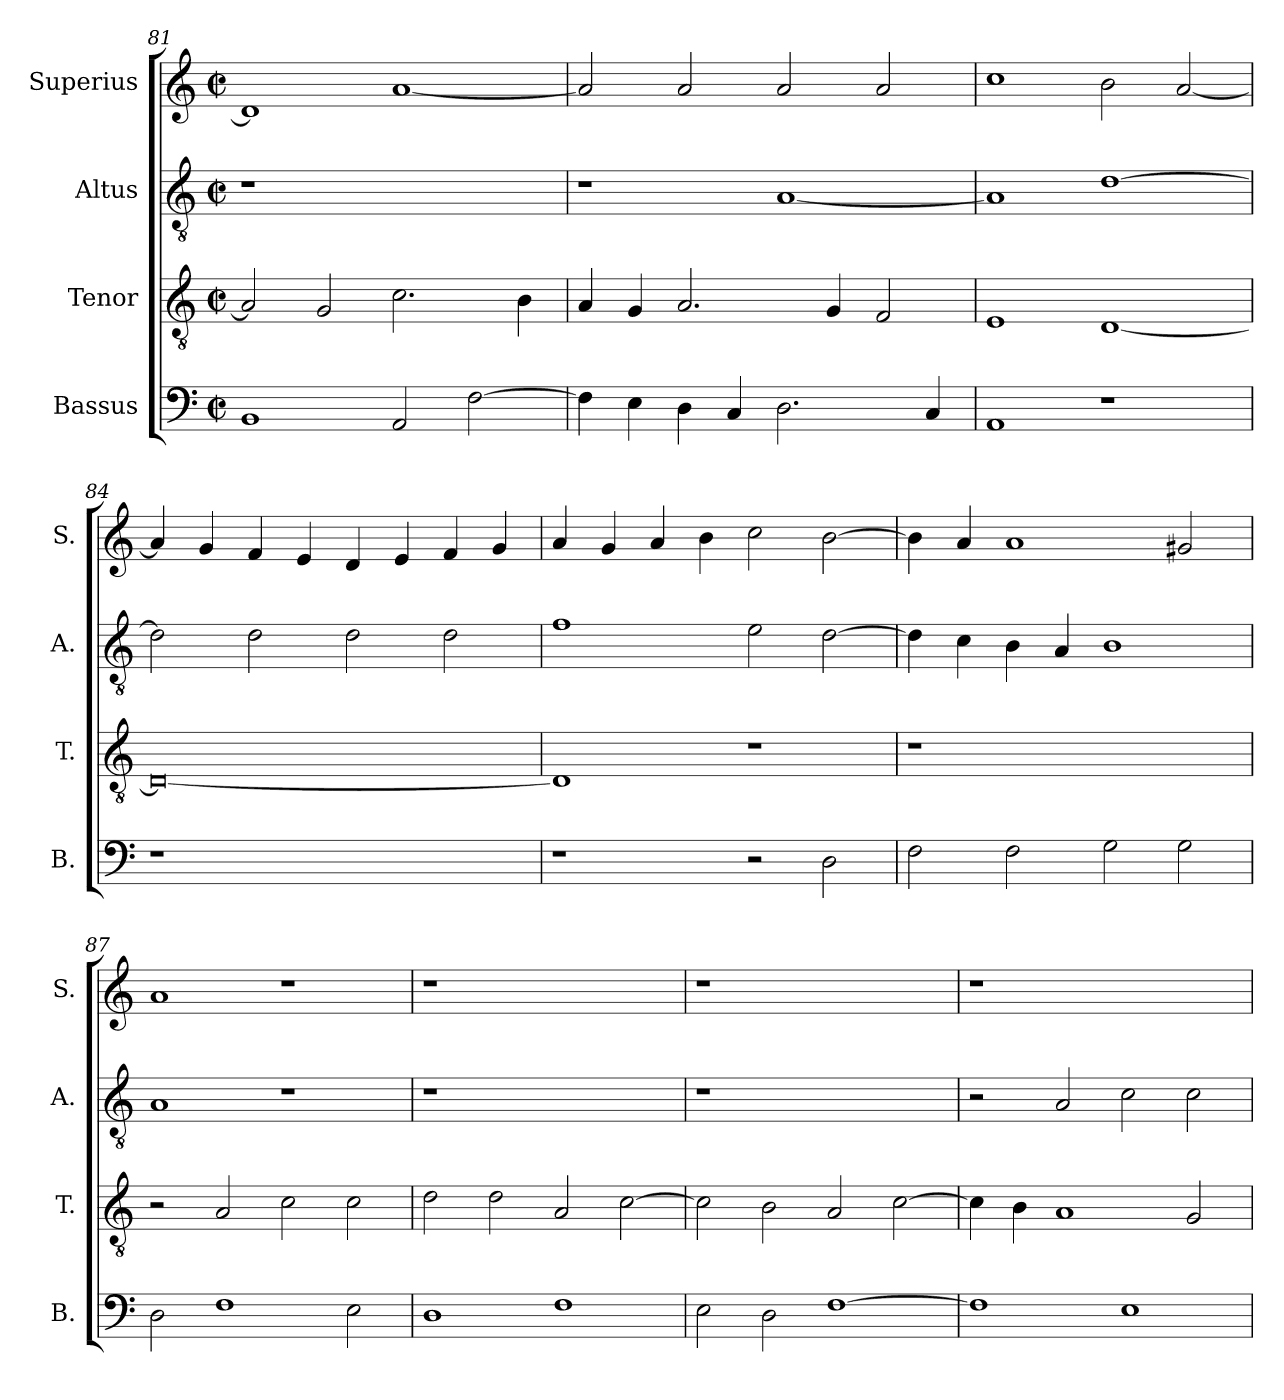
**kern	**kern	**kern	**kern
*part4	*part3	*part2	*part1
*staff4	*staff3	*staff2	*staff1
*I"Bassus	*I"Tenor	*I"Altus	*I"Superius
*I'B.	*I'T.	*I'A.	*I'S.
!!LO:LB:g=z
*clefF4	*clefGv2	*clefGv2	*clefG2
*	*ITrd7c12	*ITrd7c12	*
*k[]	*k[]	*k[]	*k[]
*C:	*C:	*C:	*C:
*M2/2	*M2/2	*M2/2	*M2/2
*met(c|)	*met(c|)	*met(c|)	*met(c|)
=81	=81	=81	=81
!	!	!LO:N:vis=1	!
1BBi	2AAi/]	1r	1di]
.	2GGi/	.	.
2AAi/	2.Ci\	1ryy	[<1ai
[>2Fi\	.	.	.
.	4BBi\	.	.
=82	=82	=82	=82
4Fi\]	4AAi/	1r	2ai/]
4Ei\	4GGi/	.	.
4Di\	2.AAi/	.	2ai/
4Ci/	.	.	.
2.Di\	.	[<1AAi	2ai/
.	4GGi/	.	.
.	2FFi/	.	2ai/
4Ci/	.	.	.
=83	=83	=83	=83
1AAi	1EEi	1AAi]	1cci
1r	[<1DDi	[>1Di	2bi\
.	.	.	[<2ai/
=84	=84	=84	=84
!LO:N:vis=1	!	!	!
1r	0DDi_<	2Di\]	4ai/]
.	.	.	4gi/
.	.	2Di\	4fi/
.	.	.	4ei/
1ryy	.	2Di\	4di/
.	.	.	4ei/
.	.	2Di\	4fi/
.	.	.	4gi/
!!LO:LB:g=z
=85	=85	=85	=85
1r	1DDi]	1Fi	4ai/
.	.	.	4gi/
.	.	.	4ai/
.	.	.	4bi\
2r	1r	2Ei\	2cci\
2Di\	.	[>2Di\	[>2bi\
=86	=86	=86	=86
!	!LO:N:vis=1	!	!
2Fi\	1r	4Di\]	4bi\]
.	.	4Ci\	4ai/
2Fi\	.	4BBi\	1ai
.	.	4AAi/	.
2Gi\	1ryy	1BBi	.
2Gi\	.	.	2g#Xi/
=87	=87	=87	=87
2Di\	2r	1AAi	1ai
1Fi	2AAi/	.	.
.	2Ci\	1r	1r
2Ei\	2Ci\	.	.
=88	=88	=88	=88
!	!	!LO:N:vis=1	!LO:N:vis=1
1Di	2Di\	1r	1r
.	2Di\	.	.
1Fi	2AAi/	1ryy	1ryy
.	[>2Ci\	.	.
=89	=89	=89	=89
!	!	!LO:N:vis=1	!LO:N:vis=1
2Ei\	2Ci\]	1r	1r
2Di\	2BBi\	.	.
[>1Fi	2AAi/	1ryy	1ryy
.	[>2Ci\	.	.
!!LO:PB:g=z
=90	=90	=90	=90
!	!	!	!LO:N:vis=1
1Fi]	4Ci\]	2r	1r
.	4BBi\	.	.
.	1AAi	2AAi/	.
1Ei	.	2Ci\	1ryy
.	2GGi/	2Ci\	.
=	=	=	=
*-	*-	*-	*-
